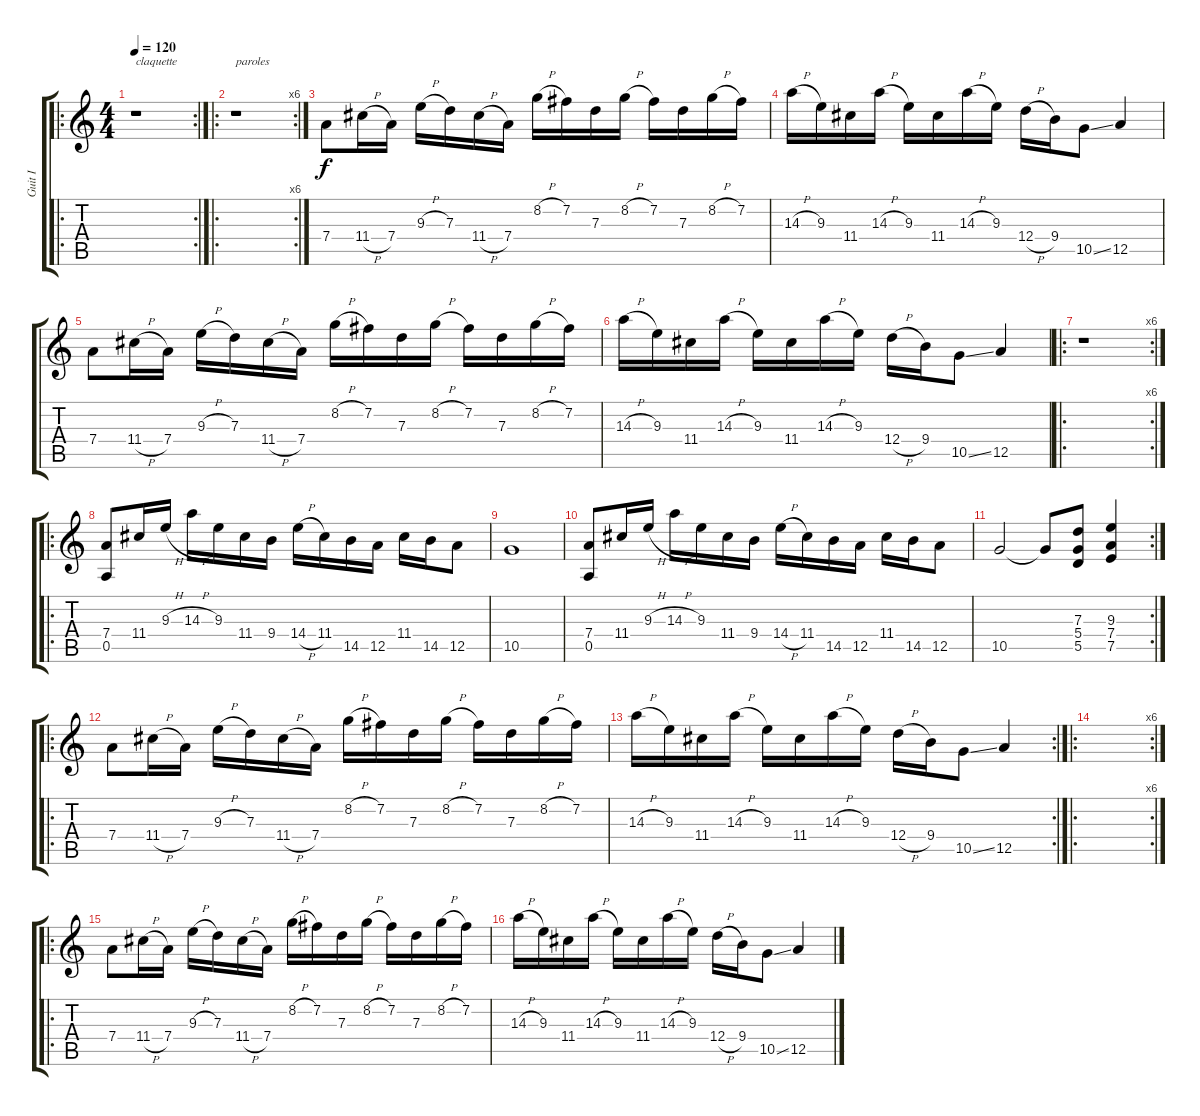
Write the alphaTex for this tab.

\track ("Guit I" "Guit I") {instrument distortionguitar}
\staff {score tabs}
\tuning (E4 B3 G3 D3 A2 E2) {hide}
\ro
\rc 2
\ts (4 4)
\tempo 120
\clef g2
\ks c
r.1{txt "claquette" dy f instrument distortionguitar} |
\ro
\rc 6
r.1{txt "paroles"} |
7.4.8 11.4{h}.16 7.4.16 9.3{h}.16 7.3.16 11.4{h}.16 7.4.16 8.2{h}.16 7.2.16 7.3.16 8.2{h}.16 7.2.16 7.3.16 8.2{h}.16 7.2.16 |
14.3{h}.16 9.3.16 11.4.16 14.3{h}.16 9.3.16 11.4.16 14.3{h}.16 9.3.16 12.4{h}.16 9.4.16 10.5{ss}.8 12.5.4 |
7.4.8 11.4{h}.16 7.4.16 9.3{h}.16 7.3.16 11.4{h}.16 7.4.16 8.2{h}.16 7.2.16 7.3.16 8.2{h}.16 7.2.16 7.3.16 8.2{h}.16 7.2.16 |
14.3{h}.16 9.3.16 11.4.16 14.3{h}.16 9.3.16 11.4.16 14.3{h}.16 9.3.16 12.4{h}.16 9.4.16 10.5{ss}.8 12.5.4 |
\ro
\rc 6
r.1 |
\ro
(7.4 0.5).8 11.4.16 9.3{h}.16 14.3{h}.16 9.3.16 11.4.16 9.4.16 14.4{h}.16 11.4.16 14.5.16 12.5.16 11.4.16 14.5.16 12.5.8 |
10.5.1 |
(7.4 0.5).8 11.4.16 9.3{h}.16 14.3{h}.16 9.3.16 11.4.16 9.4.16 14.4{h}.16 11.4.16 14.5.16 12.5.16 11.4.16 14.5.16 12.5.8 |
\rc 2
10.5.2 10.5{t}.8 (7.3 5.4 5.5).8 (9.3 7.4 7.5).4 |
\ro
7.4.8 11.4{h}.16 7.4.16 9.3{h}.16 7.3.16 11.4{h}.16 7.4.16 8.2{h}.16 7.2.16 7.3.16 8.2{h}.16 7.2.16 7.3.16 8.2{h}.16 7.2.16 |
\rc 2
14.3{h}.16 9.3.16 11.4.16 14.3{h}.16 9.3.16 11.4.16 14.3{h}.16 9.3.16 12.4{h}.16 9.4.16 10.5{ss}.8 12.5.4 |
\ro
\rc 6
|
\ro
7.4.8 11.4{h}.16 7.4.16 9.3{h}.16 7.3.16 11.4{h}.16 7.4.16 8.2{h}.16 7.2.16 7.3.16 8.2{h}.16 7.2.16 7.3.16 8.2{h}.16 7.2.16 |
14.3{h}.16 9.3.16 11.4.16 14.3{h}.16 9.3.16 11.4.16 14.3{h}.16 9.3.16 12.4{h}.16 9.4.16 10.5{ss}.8 12.5.4
